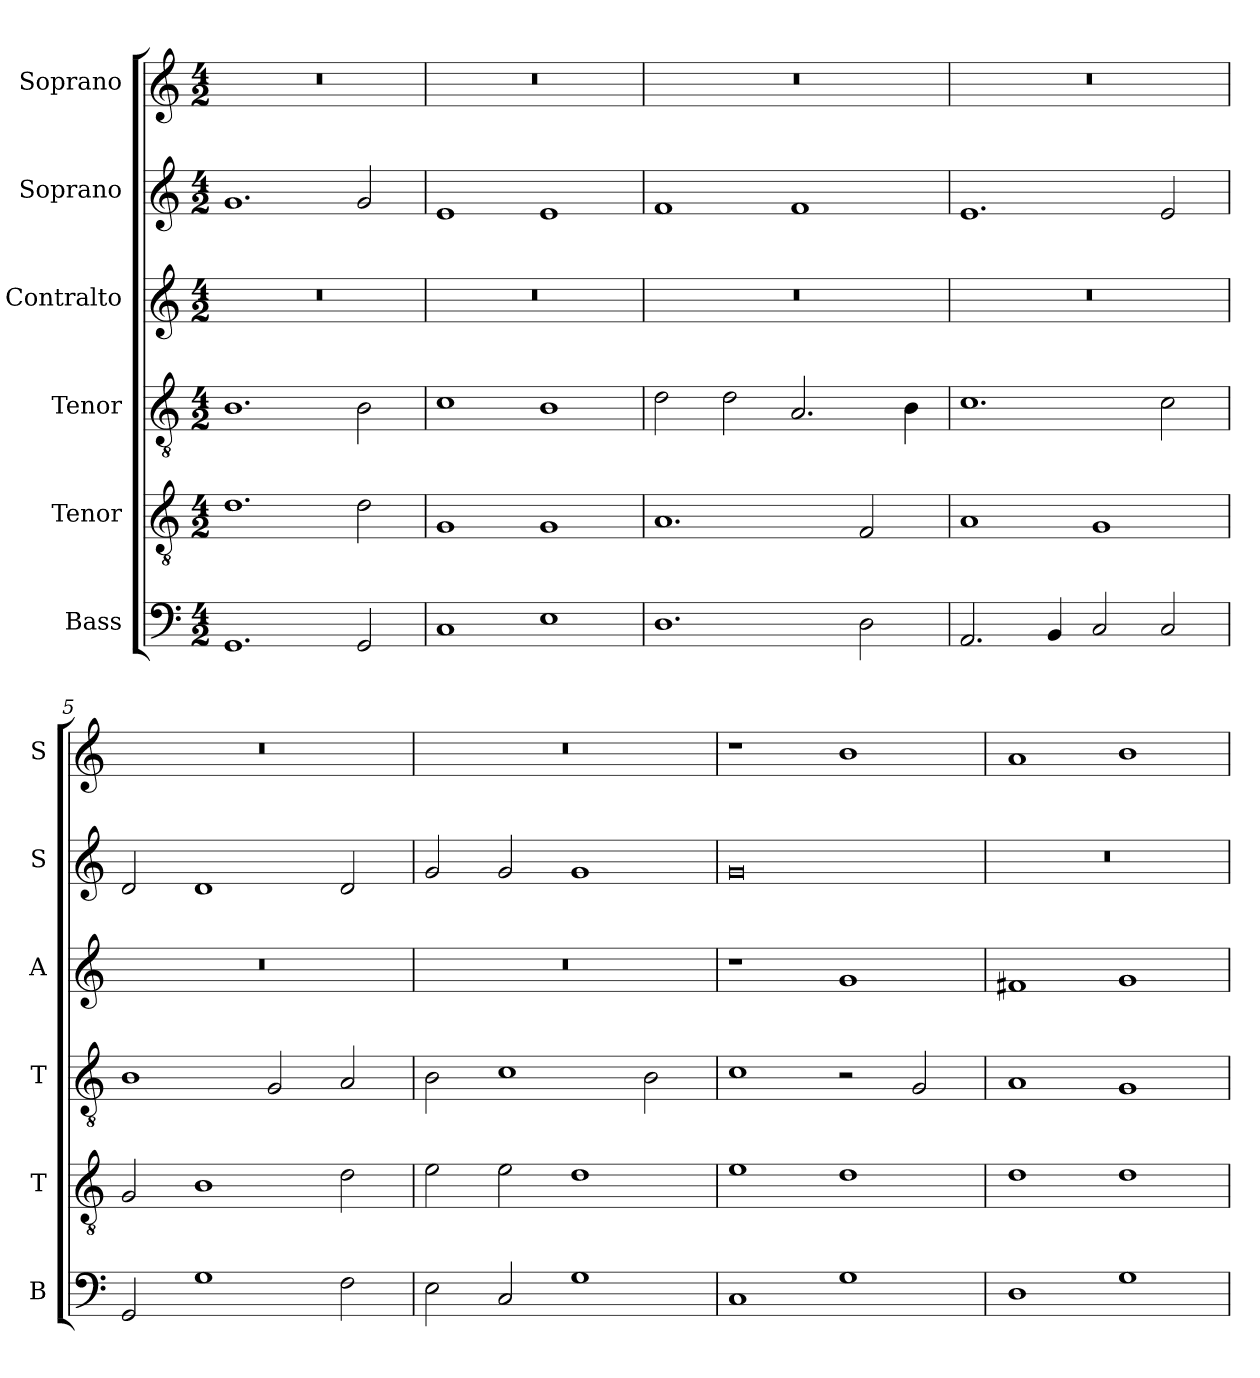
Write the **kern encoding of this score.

**kern	**kern	**kern	**kern	**kern	**kern
*part6	*part5	*part4	*part3	*part2	*part1
*staff6	*staff5	*staff4	*staff3	*staff2	*staff1
*I"Bass	*I"Tenor	*I"Tenor	*I"Contralto	*I"Soprano	*I"Soprano
*I'B	*I'T	*I'T	*I'A	*I'S	*I'S
*clefF4	*clefGv2	*clefGv2	*clefG2	*clefG2	*clefG2
*k[]	*k[]	*k[]	*k[]	*k[]	*k[]
*G:mix	*G:mix	*G:mix	*G:mix	*G:mix	*G:mix
*M4/2	*M4/2	*M4/2	*M4/2	*M4/2	*M4/2
=1	=1	=1	=1	=1	=1
1.GG	1.d	1.B	0r	1.g	0r
2GG	2d	2B	.	2g	.
=2	=2	=2	=2	=2	=2
1C	1G	1c	0r	1e	0r
1E	1G	1B	.	1e	.
=3	=3	=3	=3	=3	=3
1.D	1.A	2d	0r	1f	0r
.	.	2d	.	.	.
.	.	2.A	.	1f	.
2D	2F	.	.	.	.
.	.	4B	.	.	.
=4	=4	=4	=4	=4	=4
2.AA	1A	1.c	0r	1.e	0r
4BB	.	.	.	.	.
2C	1G	.	.	.	.
2C	.	2c	.	2e	.
=5	=5	=5	=5	=5	=5
2GG	2G	1B	0r	2d	0r
1G	1B	.	.	1d	.
.	.	2G	.	.	.
2F	2d	2A	.	2d	.
=6	=6	=6	=6	=6	=6
2E	2e	2B	0r	2g	0r
2C	2e	1c	.	2g	.
1G	1d	.	.	1g	.
.	.	2B	.	.	.
=7	=7	=7	=7	=7	=7
1C	1e	1c	1r	0g	1r
1G	1d	2r	1g	.	1b
.	.	2G	.	.	.
=8	=8	=8	=8	=8	=8
1D	1d	1A	1f#X	0r	1a
1G	1d	1G	1g	.	1b
=	=	=	=	=	=
*-	*-	*-	*-	*-	*-
